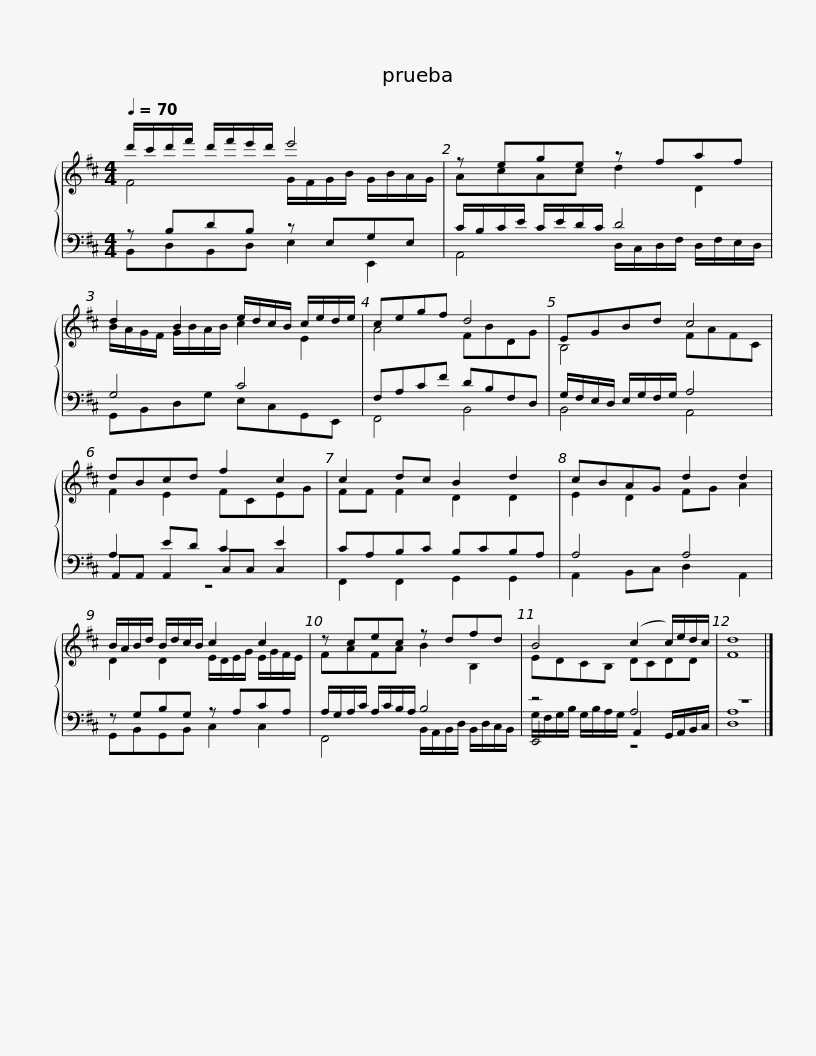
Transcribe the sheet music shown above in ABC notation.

X:1
%%score { ( 1 2 ) | ( 3 4 5 6 ) }
L:1/8
Q:1/4=70
M:4/4
I:linebreak $
K:D
V:1 treble
V:2 treble
V:3 bass
V:4 bass
V:5 bass
V:6 bass
V:1
 d'/c'/d'/f'/ d'/f'/e'/d'/ e'4 | z ege z faf |$ d2 B2 e/d/c/B/ c/e/d/e/ | cegf d4 | EGBd c4 | %5
 dBcd f2 c2 |$ c2 dc B2 d2 | cBAG d2 d2 | B/A/B/d/ B/d/c/B/ c2 c2 |$ z cec z dfd | %10
 B4 (c2 c/)e/d/c/ | d8 |] %12
V:2
 F4 G/F/G/B/ G/B/A/G/ | AcAc d2 D2 |$ B/A/G/F/ G/B/A/B/ c2 E2 | A4 FBDG | B,4 FAFC | %5
 F2 E2 FCEG |$ FF F2 D2 D2 | E2 D2 FG A2 | D2 D2 E/D/E/G/ E/G/F/E/ |$ FAFA B2 B,2 | %10
 EDCB, DCDD | F8 |] %12
V:3
 z B,DB, z E,G,E, | C/B,/C/E/ C/E/D/C/ D4 |$ G,4 C4 | F,A,CF DB,F,D, | G,/F,/E,/D,/ E,/G,/F,/G,/ A,4 | %5
 A,2 ED C2 E2 |$ CA,B,C B,CB,A, | A,4 A,4 | z G,B,G, z A,CA, |$ A,/G,/A,/C/ A,/C/B,/A,/ B,4 | %10
 z4 A,4 | z8 |] %12
V:4
 B,,D,B,,D, E,2 E,,2 | A,,4 D,/C,/D,/F,/ D,/F,/E,/D,/ |$ x8 | x8 | x8 | %5
 A,,A,, A,,2 C,C, C,2 |$ F,,2 F,,2 G,,2 G,,2 | A,,2 B,,C, D,2 A,,2 | G,,B,,G,,B,, C,2 C,2 |$ F,,4 B,,/A,,/B,,/D,/ B,,/D,/C,/B,,/ | %10
 E,,4 A,,2 G,,/A,,/B,,/C,/ | D,8 |] %12
V:5
 x8 | x8 |$ G,,B,,D,G, E,C,G,,E,, | F,,4 B,,4 | B,,4 A,,4 | %5
 z8 |$ x8 | x8 | x8 |$ x8 | %10
 x4 z4 | x8 |] %12
V:6
 x8 | x8 |$ x8 | x8 | x8 | %5
 x8 |$ x8 | x8 | x8 |$ x8 | %10
 G,/F,/G,/B,/ G,/B,/A,/G,/ x4 | A,8 |] %12
